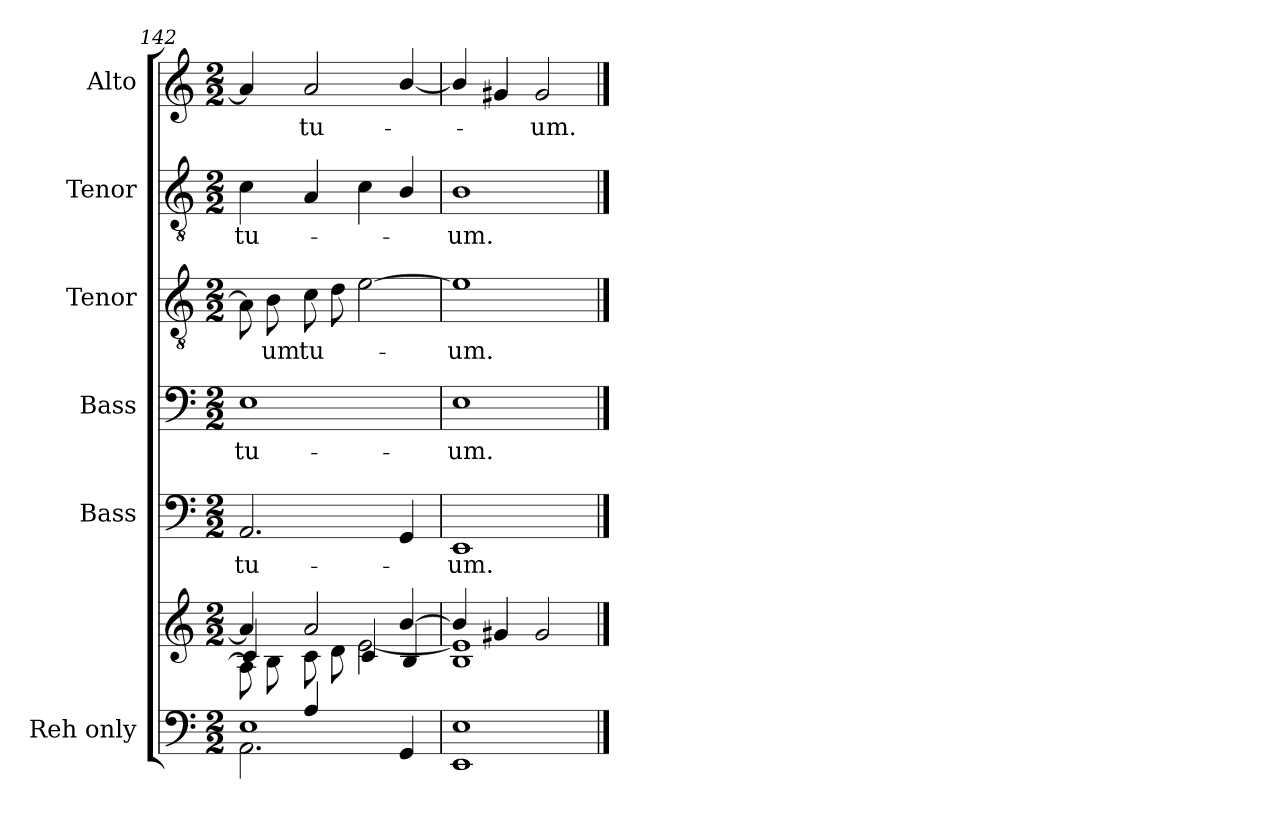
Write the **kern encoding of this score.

**kern	**kern	**kern	**text	**kern	**text	**kern	**text	**kern	**text	**kern	**text
*part6	*part6	*part5	*part5	*part4	*part4	*part3	*part3	*part2	*part2	*part1	*part1
*staff7	*staff6	*staff5	*staff5	*staff4	*staff4	*staff3	*staff3	*staff2	*staff2	*staff1	*staff1
*I"Reh only	*	*I"Bass	*	*I"Bass	*	*I"Tenor	*	*I"Tenor	*	*I"Alto	*
*	*	*I'B.	*	*I'B.	*	*I'T.	*	*I'T.	*	*I'A.	*
*clefF4	*clefG2	*clefF4	*	*clefF4	*	*clefGv2	*	*clefGv2	*	*clefG2	*
*	*	*	*	*	*	*ITrd7c12	*	*ITrd7c12	*	*	*
*k[]	*k[]	*k[]	*	*k[]	*	*k[]	*	*k[]	*	*k[]	*
*C:	*C:	*C:	*	*C:	*	*C:	*	*C:	*	*C:	*
*M2/2	*M2/2	*M2/2	*	*M2/2	*	*M2/2	*	*M2/2	*	*M2/2	*
=142	=142	=142	=142	=142	=142	=142	=142	=142	=142	=142	=142
*^	*^	*	*	*	*	*	*	*	*	*	*
*	*^	*	*^	*	*	*	*	*	*	*	*	*	*
!	!	!	!	!	!	!	!LO:LY:b:color=#000000	!	!	!	!	!	!	!	!
!	!	!	!	!	!	!	!	!	!LO:LY:b:color=#000000	!	!	!	!	!	!
!	!	!	!	!	!	!	!	!	!	!	!	!	!LO:LY:b:color=#000000	!	!
4ryy	1Ei	2.AAi\	4ai/]	8Ai\]	4ci/	2.AAi/	tu-	1Ei	tu-	8AAi\]	.	4Ci\	tu-	4ai/]	.
!	!	!	!	!	!	!	!	!	!	!	!LO:LY:b:color=#000000	!	!	!	!
.	.	.	.	8Bi\	.	.	.	.	.	8BBi\	-um	.	.	.	.
!	!	!	!	!	!	!	!	!	!	!	!LO:LY:b:color=#000000	!	!	!	!
!	!	!	!	!	!	!	!	!	!	!	!	!	!	!	!LO:LY:b:color=#000000
4Ai/	.	.	2ai/	8ci\	4ryy	.	.	.	.	8Ci\	tu-	4AAi/	.	2ai/	tu-
.	.	.	.	8di\	.	.	.	.	.	8Di\	.	.	.	.	.
2ryy	.	.	.	[2ei\	4ci/	.	.	.	.	[2Ei\	.	4Ci\	.	.	.
.	.	4GGi/	[4bi/	.	4Bi/	4GGi/	.	.	.	.	.	4BBi/	.	[4bi/	.
=143	=143	=143	=143	=143	=143	=143	=143	=143	=143	=143	=143	=143	=143	=143	=143
!	!	!	!	!	!	!	!LO:LY:b:color=#000000	!	!	!	!	!	!	!	!
!	!	!	!	!	!	!	!	!	!LO:LY:b:color=#000000	!	!	!	!	!	!
!	!	!	!	!	!	!	!	!	!	!	!LO:LY:b:color=#000000	!	!	!	!
!	!	!	!	!	!	!	!	!	!	!	!	!	!LO:LY:b:color=#000000	!	!
1Ei	1EEi	2ryy	4bi/]	1ei]	1Bi	1EEi	-um.	1Ei	-um.	1Ei]	-um.	1BBi	-um.	4bi/]	.
.	.	.	4g#Xi/	.	.	.	.	.	.	.	.	.	.	4g#Xi/	.
!	!	!	!	!	!	!	!	!	!	!	!	!	!	!	!LO:LY:b:color=#000000
.	.	2ryy	2g#i/	.	.	.	.	.	.	.	.	.	.	2g#i/	-um.
*v	*v	*v	*	*	*	*	*	*	*	*	*	*	*	*	*
*	*v	*v	*v	*	*	*	*	*	*	*	*	*	*
==	==	==	==	==	==	==	==	==	==	==	==
*-	*-	*-	*-	*-	*-	*-	*-	*-	*-	*-	*-
